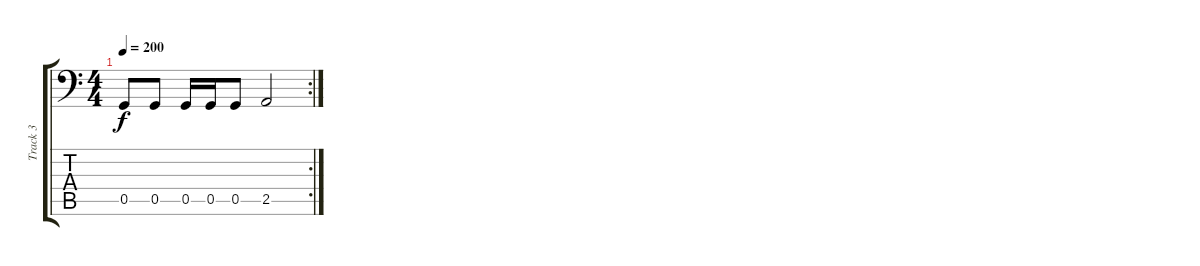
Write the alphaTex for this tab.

\track ("Track 3" "Track 3") {instrument electricbasspick}
\staff {score tabs}
\tuning (D3 A2 F2 C2 G1 D1) {hide}
\rc 2
\ts (4 4)
\tempo 200
\clef f4
\ks c
0.5.8{dy f} 0.5.8 0.5.16 0.5.16 0.5.8 2.5.2
